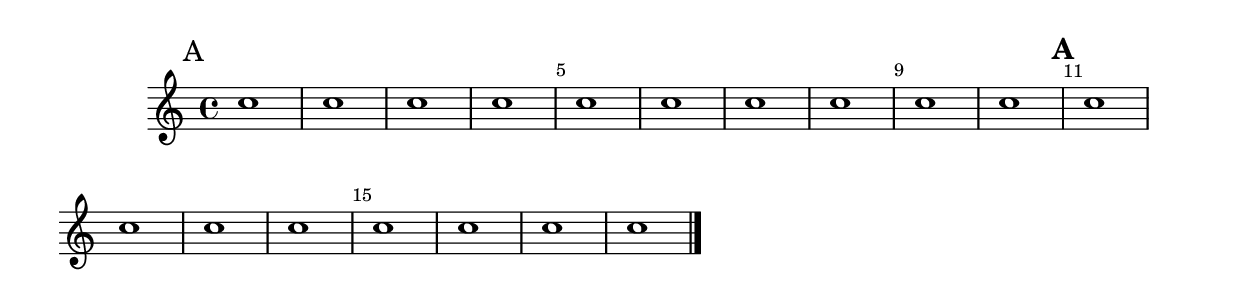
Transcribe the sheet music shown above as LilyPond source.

%%  Do not edit this file; it is auto-generated from LSR!
\version "2.11.23"

\header { texidoc = "
If you would like the bar numbers to appear at regular intervals, but
not starting from measure zero, you can use a context function,
@code{set-bar-number-visibility}, to set automatically
@code{barNumberVisibility}, so that the bar numbers appear at regular
intervals, starting from the measure in which 
@code{set-bar-number-visibility} is set using @code{\applycontext}.


" }

resetBarnum = \context Score \applyContext
  #(set-bar-number-visibility 4)
\score {
    <<
         \transpose c c'' {
	    \override Score.BarNumber  #'break-visibility =#end-of-line-invisible
	    \override Score.RehearsalMark  #'padding = #2.5
	    \mark "A" \resetBarnum
	    \repeat unfold 10 c1
	    \mark \default \resetBarnum
	    \repeat unfold 8 c
            \bar "|."
        }
    >>
\layout{ragged-right = ##t}
}

